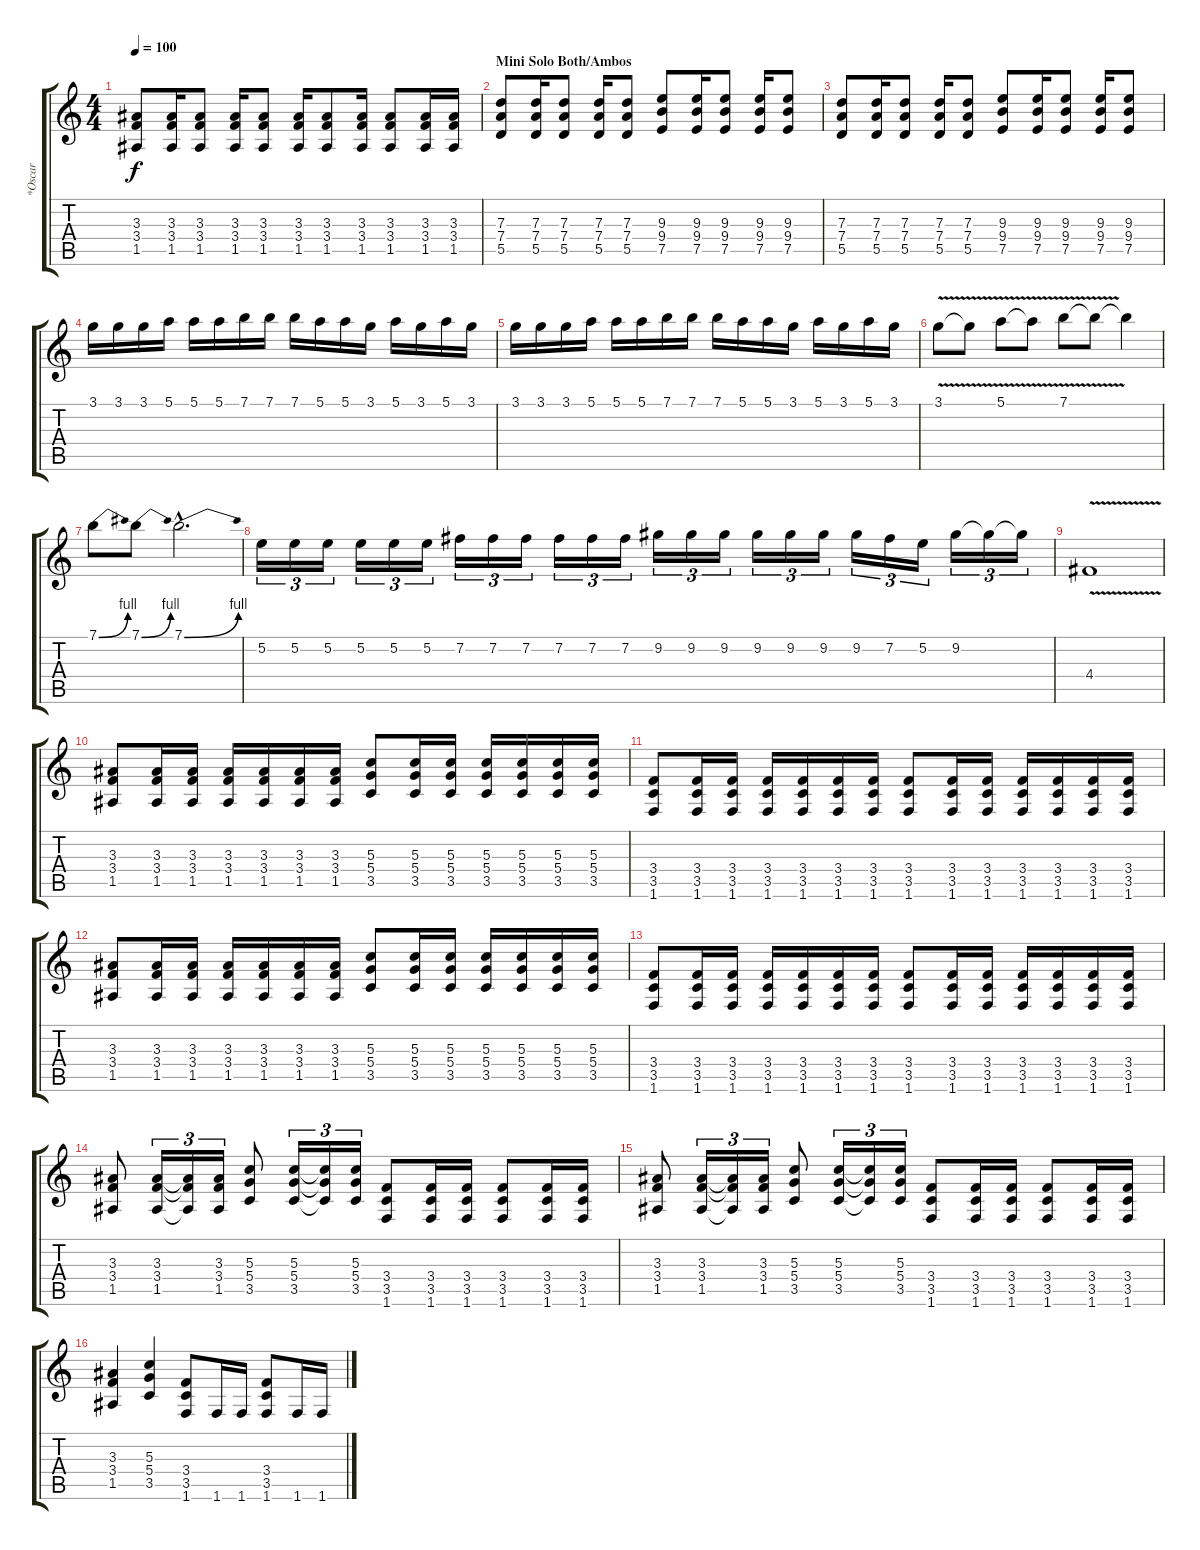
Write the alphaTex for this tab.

\track ("*Oscar" "*Oscar") {instrument distortionguitar}
\staff {score tabs}
\tuning (E4 B3 G3 D3 A2 E2) {hide}
\ts (4 4)
\tempo 100
\clef g2
\ks c
(3.3 3.4 1.5).8{dy f} (3.3 3.4 1.5).16 (3.3 3.4 1.5).8 (3.3 3.4 1.5).16 (3.3 3.4 1.5).8 (3.3 3.4 1.5).16 (3.3 3.4 1.5).8 (3.3 3.4 1.5).16 (3.3 3.4 1.5).8 (3.3 3.4 1.5).16 (3.3 3.4 1.5).16 |
\section ("" "Mini Solo Both/Ambos")
(7.3 7.4 5.5).8 (7.3 7.4 5.5).16 (7.3 7.4 5.5).8 (7.3 7.4 5.5).16 (7.3 7.4 5.5).8 (9.3 9.4 7.5).8 (9.3 9.4 7.5).16 (9.3 9.4 7.5).8 (9.3 9.4 7.5).16 (9.3 9.4 7.5).8 |
(7.3 7.4 5.5).8 (7.3 7.4 5.5).16 (7.3 7.4 5.5).8 (7.3 7.4 5.5).16 (7.3 7.4 5.5).8 (9.3 9.4 7.5).8 (9.3 9.4 7.5).16 (9.3 9.4 7.5).8 (9.3 9.4 7.5).16 (9.3 9.4 7.5).8 |
3.1.16 3.1.16 3.1.16 5.1.16 5.1.16 5.1.16 7.1.16 7.1.16 7.1.16 5.1.16 5.1.16 3.1.16 5.1.16 3.1.16 5.1.16 3.1.16 |
3.1.16 3.1.16 3.1.16 5.1.16 5.1.16 5.1.16 7.1.16 7.1.16 7.1.16 5.1.16 5.1.16 3.1.16 5.1.16 3.1.16 5.1.16 3.1.16 |
3.1{v}.8 3.1{t}.8 5.1{v}.8 5.1{t}.8 7.1{v}.8 7.1{t}.8 7.1{t}.4 |
7.1{be (bend 0 0 60 4)}.8 7.1{be (bend 0 0 60 4)}.8 7.1{be (bend 0 0 60 4) hac}.2{d} |
5.2.16{tu (3 2)} 5.2.16{tu (3 2)} 5.2.16{tu (3 2)} 5.2.16{tu (3 2)} 5.2.16{tu (3 2)} 5.2.16{tu (3 2)} 7.2.16{tu (3 2)} 7.2.16{tu (3 2)} 7.2.16{tu (3 2)} 7.2.16{tu (3 2)} 7.2.16{tu (3 2)} 7.2.16{tu (3 2)} 9.2.16{tu (3 2)} 9.2.16{tu (3 2)} 9.2.16{tu (3 2)} 9.2.16{tu (3 2)} 9.2.16{tu (3 2)} 9.2.16{tu (3 2)} 9.2.16{tu (3 2)} 7.2.16{tu (3 2)} 5.2.16{tu (3 2)} 9.2.16{tu (3 2)} 9.2{t}.16{tu (3 2)} 9.2{t}.16{tu (3 2)} |
4.4{v}.1 |
(3.3 3.4 1.5).8 (3.3 3.4 1.5).16 (3.3 3.4 1.5).16 (3.3 3.4 1.5).16 (3.3 3.4 1.5).16 (3.3 3.4 1.5).16 (3.3 3.4 1.5).16 (5.3 5.4 3.5).8 (5.3 5.4 3.5).16 (5.3 5.4 3.5).16 (5.3 5.4 3.5).16 (5.3 5.4 3.5).16 (5.3 5.4 3.5).16 (5.3 5.4 3.5).16 |
(3.4 3.5 1.6).8 (3.4 3.5 1.6).16 (3.4 3.5 1.6).16 (3.4 3.5 1.6).16 (3.4 3.5 1.6).16 (3.4 3.5 1.6).16 (3.4 3.5 1.6).16 (3.4 3.5 1.6).8 (3.4 3.5 1.6).16 (3.4 3.5 1.6).16 (3.4 3.5 1.6).16 (3.4 3.5 1.6).16 (3.4 3.5 1.6).16 (3.4 3.5 1.6).16 |
(3.3 3.4 1.5).8 (3.3 3.4 1.5).16 (3.3 3.4 1.5).16 (3.3 3.4 1.5).16 (3.3 3.4 1.5).16 (3.3 3.4 1.5).16 (3.3 3.4 1.5).16 (5.3 5.4 3.5).8 (5.3 5.4 3.5).16 (5.3 5.4 3.5).16 (5.3 5.4 3.5).16 (5.3 5.4 3.5).16 (5.3 5.4 3.5).16 (5.3 5.4 3.5).16 |
(3.4 3.5 1.6).8 (3.4 3.5 1.6).16 (3.4 3.5 1.6).16 (3.4 3.5 1.6).16 (3.4 3.5 1.6).16 (3.4 3.5 1.6).16 (3.4 3.5 1.6).16 (3.4 3.5 1.6).8 (3.4 3.5 1.6).16 (3.4 3.5 1.6).16 (3.4 3.5 1.6).16 (3.4 3.5 1.6).16 (3.4 3.5 1.6).16 (3.4 3.5 1.6).16 |
(3.3 3.4 1.5).8 (3.3 3.4 1.5).16{tu (3 2)} (3.3{t} 3.4{t} 1.5{t}).16{tu (3 2)} (3.3 3.4 1.5).16{tu (3 2)} (5.3 5.4 3.5).8 (5.3 5.4 3.5).16{tu (3 2)} (5.3{t} 5.4{t} 3.5{t}).16{tu (3 2)} (5.3 5.4 3.5).16{tu (3 2)} (3.4 3.5 1.6).8 (3.4 3.5 1.6).16 (3.4 3.5 1.6).16 (3.4 3.5 1.6).8 (3.4 3.5 1.6).16 (3.4 3.5 1.6).16 |
(3.3 3.4 1.5).8 (3.3 3.4 1.5).16{tu (3 2)} (3.3{t} 3.4{t} 1.5{t}).16{tu (3 2)} (3.3 3.4 1.5).16{tu (3 2)} (5.3 5.4 3.5).8 (5.3 5.4 3.5).16{tu (3 2)} (5.3{t} 5.4{t} 3.5{t}).16{tu (3 2)} (5.3 5.4 3.5).16{tu (3 2)} (3.4 3.5 1.6).8 (3.4 3.5 1.6).16 (3.4 3.5 1.6).16 (3.4 3.5 1.6).8 (3.4 3.5 1.6).16 (3.4 3.5 1.6).16 |
(3.3 3.4 1.5).4 (5.3 5.4 3.5).4 (3.4 3.5 1.6).8 1.6.16 1.6.16 (3.4 3.5 1.6).8 1.6.16 1.6.16
